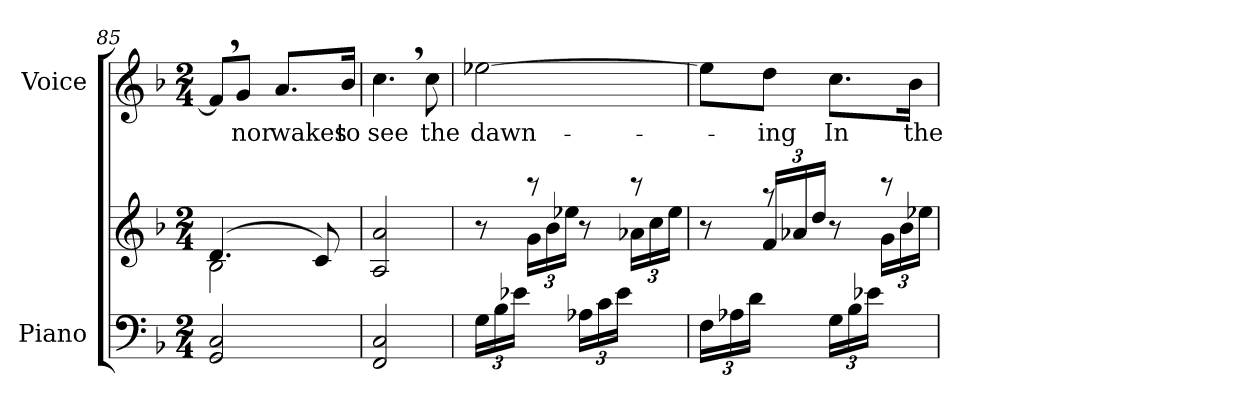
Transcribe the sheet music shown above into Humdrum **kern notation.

**kern	**kern	**kern	**text
*part2	*part2	*part1	*part1
*staff3	*staff2	*staff1	*staff1
*I"Piano	*	*I"Voice	*
*I'Pno	*	*	*
*clefF4	*clefG2	*clefG2	*
*k[b-]	*k[b-]	*k[b-]	*
*M2/4	*M2/4	*M2/4	*
=85	=85	=85	=85
*	*^	*	*
2GG/ 2C/	(4.d/	2B-\	8f,/L]	.
.	.	.	8g/J	nor
.	.	.	8.a/L	wakes
.	8c/)	.	.	.
.	.	.	16b-/Jk	to
*	*v	*v	*	*
=86	=86	=86	=86
2FF/ 2C/	2A/ 2a/	4.cc,\	see
.	.	8cc\	the
=87	=87	=87	=87
*	*^	*	*
(24G\LL	8r	8ryy	[2ee-X\	dawn-
24B-\	.	.	.	.
24e-X\JJ	.	.	.	.
8ryy	8r	24g\LL	.	.
.	.	24b-\	.	.
.	.	24ee-X\JJ)	.	.
(24A-X\LL	8r	8ryy	.	.
24c\	.	.	.	.
24e-\JJ	.	.	.	.
8ryy	8r	24a-X\LL	.	.
.	.	24cc\	.	.
.	.	24ee-\JJ)	.	.
=88	=88	=88	=88	=88
*Xbrackettup	*	*	*	*
(24F\LL	8r	8ryy	8ee-\L]	.
24A-X\	.	.	.	.
24d\JJ	.	.	.	.
8ryy	8r	24f/LL	8dd\J	-ing
.	.	24a-X/	.	.
.	.	24dd/JJ)	.	.
(24G\LL	8r	8ryy	8.cc\L	In
24B-\	.	.	.	.
24e-X\JJ	.	.	.	.
*	*	*Xbrackettup	*	*
8ryy	8r	24g\LL	.	.
.	.	24b-\	.	.
.	.	.	16b-\Jk	the
.	.	24ee-X\JJ)	.	.
*	*v	*v	*	*
=	=	=	=
*-	*-	*-	*-
